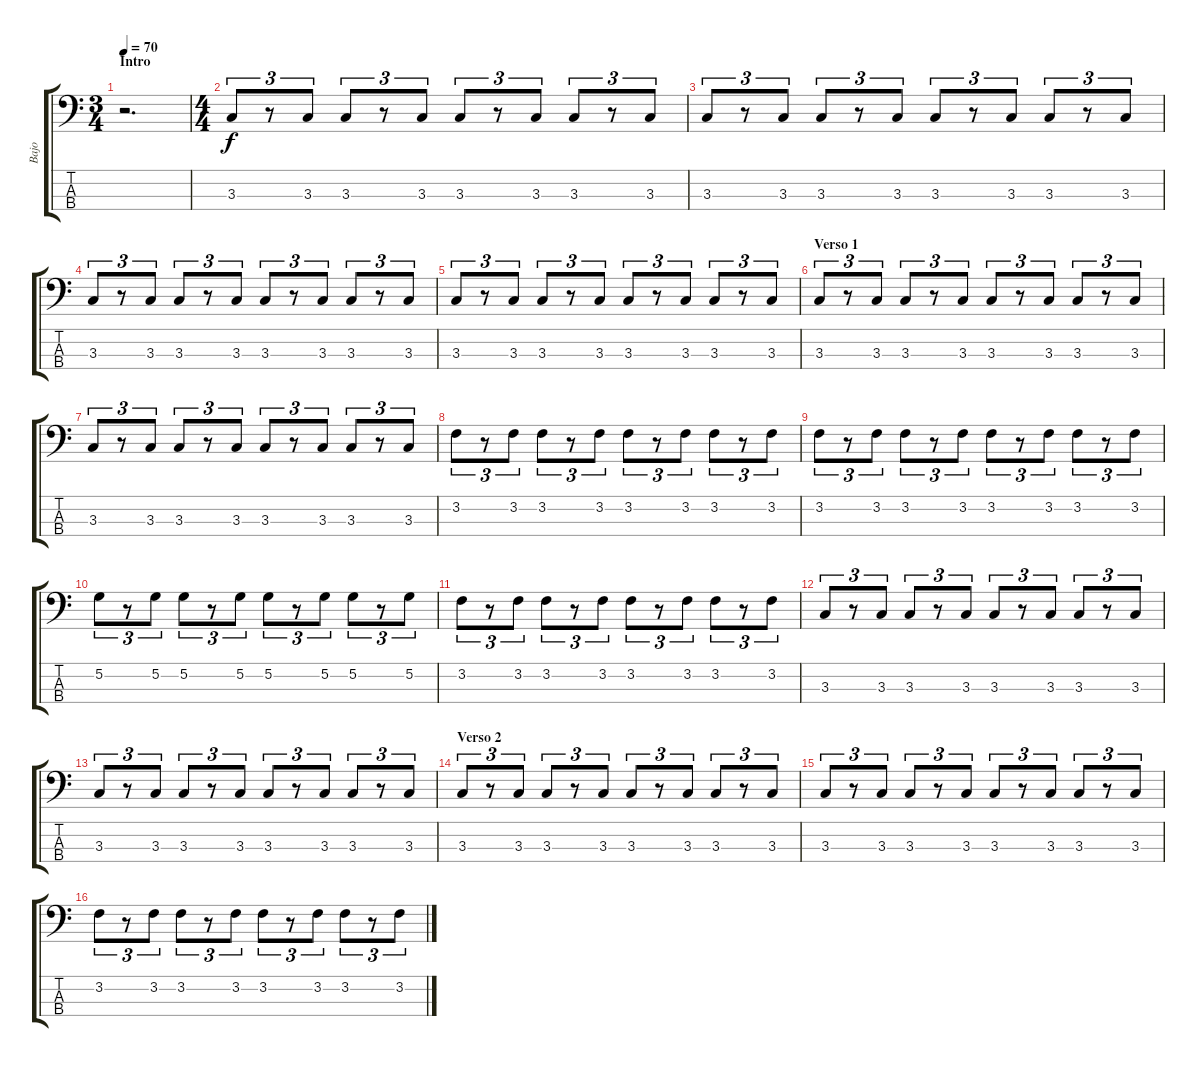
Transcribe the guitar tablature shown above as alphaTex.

\track ("Bajo" "Bajo") {instrument electricbassfinger}
\staff {score tabs}
\tuning (G2 D2 A1 E1) {hide}
\ts (3 4)
\section ("" "Intro")
\tempo 70
\clef f4
\ks c
r.2{d dy f instrument electricbassfinger} |
\ts (4 4)
3.3.8{tu (3 2)} r.8{tu (3 2)} 3.3.8{tu (3 2)} 3.3.8{tu (3 2)} r.8{tu (3 2)} 3.3.8{tu (3 2)} 3.3.8{tu (3 2)} r.8{tu (3 2)} 3.3.8{tu (3 2)} 3.3.8{tu (3 2)} r.8{tu (3 2)} 3.3.8{tu (3 2)} |
3.3.8{tu (3 2)} r.8{tu (3 2)} 3.3.8{tu (3 2)} 3.3.8{tu (3 2)} r.8{tu (3 2)} 3.3.8{tu (3 2)} 3.3.8{tu (3 2)} r.8{tu (3 2)} 3.3.8{tu (3 2)} 3.3.8{tu (3 2)} r.8{tu (3 2)} 3.3.8{tu (3 2)} |
3.3.8{tu (3 2)} r.8{tu (3 2)} 3.3.8{tu (3 2)} 3.3.8{tu (3 2)} r.8{tu (3 2)} 3.3.8{tu (3 2)} 3.3.8{tu (3 2)} r.8{tu (3 2)} 3.3.8{tu (3 2)} 3.3.8{tu (3 2)} r.8{tu (3 2)} 3.3.8{tu (3 2)} |
3.3.8{tu (3 2)} r.8{tu (3 2)} 3.3.8{tu (3 2)} 3.3.8{tu (3 2)} r.8{tu (3 2)} 3.3.8{tu (3 2)} 3.3.8{tu (3 2)} r.8{tu (3 2)} 3.3.8{tu (3 2)} 3.3.8{tu (3 2)} r.8{tu (3 2)} 3.3.8{tu (3 2)} |
\section ("" "Verso 1")
3.3.8{tu (3 2)} r.8{tu (3 2)} 3.3.8{tu (3 2)} 3.3.8{tu (3 2)} r.8{tu (3 2)} 3.3.8{tu (3 2)} 3.3.8{tu (3 2)} r.8{tu (3 2)} 3.3.8{tu (3 2)} 3.3.8{tu (3 2)} r.8{tu (3 2)} 3.3.8{tu (3 2)} |
3.3.8{tu (3 2)} r.8{tu (3 2)} 3.3.8{tu (3 2)} 3.3.8{tu (3 2)} r.8{tu (3 2)} 3.3.8{tu (3 2)} 3.3.8{tu (3 2)} r.8{tu (3 2)} 3.3.8{tu (3 2)} 3.3.8{tu (3 2)} r.8{tu (3 2)} 3.3.8{tu (3 2)} |
3.2.8{tu (3 2)} r.8{tu (3 2)} 3.2.8{tu (3 2)} 3.2.8{tu (3 2)} r.8{tu (3 2)} 3.2.8{tu (3 2)} 3.2.8{tu (3 2)} r.8{tu (3 2)} 3.2.8{tu (3 2)} 3.2.8{tu (3 2)} r.8{tu (3 2)} 3.2.8{tu (3 2)} |
3.2.8{tu (3 2)} r.8{tu (3 2)} 3.2.8{tu (3 2)} 3.2.8{tu (3 2)} r.8{tu (3 2)} 3.2.8{tu (3 2)} 3.2.8{tu (3 2)} r.8{tu (3 2)} 3.2.8{tu (3 2)} 3.2.8{tu (3 2)} r.8{tu (3 2)} 3.2.8{tu (3 2)} |
5.2.8{tu (3 2)} r.8{tu (3 2)} 5.2.8{tu (3 2)} 5.2.8{tu (3 2)} r.8{tu (3 2)} 5.2.8{tu (3 2)} 5.2.8{tu (3 2)} r.8{tu (3 2)} 5.2.8{tu (3 2)} 5.2.8{tu (3 2)} r.8{tu (3 2)} 5.2.8{tu (3 2)} |
3.2.8{tu (3 2)} r.8{tu (3 2)} 3.2.8{tu (3 2)} 3.2.8{tu (3 2)} r.8{tu (3 2)} 3.2.8{tu (3 2)} 3.2.8{tu (3 2)} r.8{tu (3 2)} 3.2.8{tu (3 2)} 3.2.8{tu (3 2)} r.8{tu (3 2)} 3.2.8{tu (3 2)} |
3.3.8{tu (3 2)} r.8{tu (3 2)} 3.3.8{tu (3 2)} 3.3.8{tu (3 2)} r.8{tu (3 2)} 3.3.8{tu (3 2)} 3.3.8{tu (3 2)} r.8{tu (3 2)} 3.3.8{tu (3 2)} 3.3.8{tu (3 2)} r.8{tu (3 2)} 3.3.8{tu (3 2)} |
3.3.8{tu (3 2)} r.8{tu (3 2)} 3.3.8{tu (3 2)} 3.3.8{tu (3 2)} r.8{tu (3 2)} 3.3.8{tu (3 2)} 3.3.8{tu (3 2)} r.8{tu (3 2)} 3.3.8{tu (3 2)} 3.3.8{tu (3 2)} r.8{tu (3 2)} 3.3.8{tu (3 2)} |
\section ("" "Verso 2")
3.3.8{tu (3 2)} r.8{tu (3 2)} 3.3.8{tu (3 2)} 3.3.8{tu (3 2)} r.8{tu (3 2)} 3.3.8{tu (3 2)} 3.3.8{tu (3 2)} r.8{tu (3 2)} 3.3.8{tu (3 2)} 3.3.8{tu (3 2)} r.8{tu (3 2)} 3.3.8{tu (3 2)} |
3.3.8{tu (3 2)} r.8{tu (3 2)} 3.3.8{tu (3 2)} 3.3.8{tu (3 2)} r.8{tu (3 2)} 3.3.8{tu (3 2)} 3.3.8{tu (3 2)} r.8{tu (3 2)} 3.3.8{tu (3 2)} 3.3.8{tu (3 2)} r.8{tu (3 2)} 3.3.8{tu (3 2)} |
3.2.8{tu (3 2)} r.8{tu (3 2)} 3.2.8{tu (3 2)} 3.2.8{tu (3 2)} r.8{tu (3 2)} 3.2.8{tu (3 2)} 3.2.8{tu (3 2)} r.8{tu (3 2)} 3.2.8{tu (3 2)} 3.2.8{tu (3 2)} r.8{tu (3 2)} 3.2.8{tu (3 2)}
